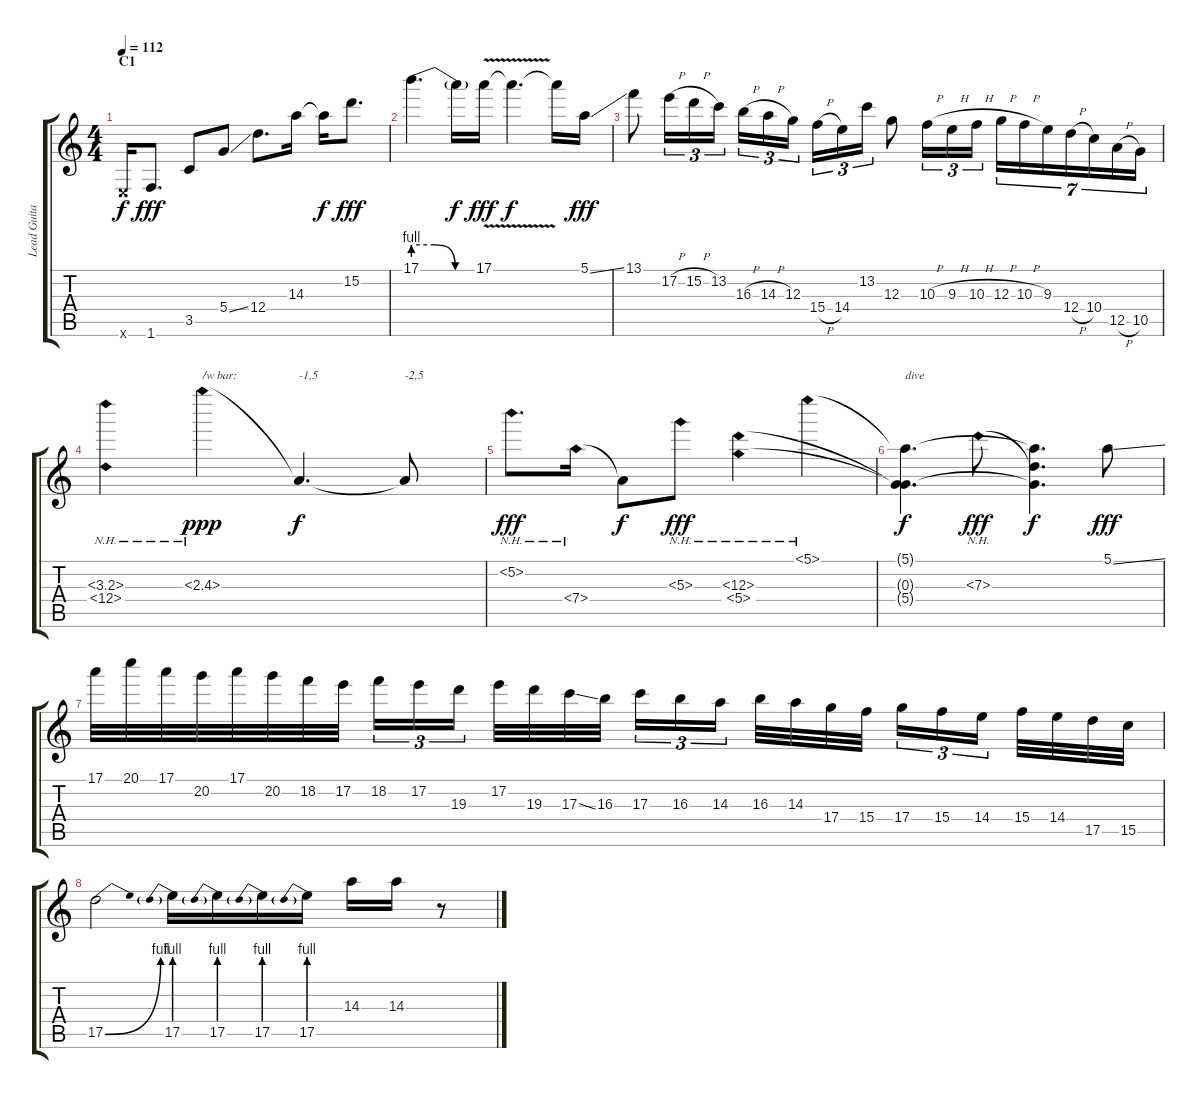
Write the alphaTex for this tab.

\track ("Lead Guitar 1" "Lead Guita") {instrument distortionguitar}
\staff {score tabs}
\tuning (E4 B3 G3 D3 A2 E2) {hide}
\ts (4 4)
\section ("" "C1")
\tempo 112
\clef g2
\ks c
0.6{x}.16{dy f} 1.6.8{d dy fff} 3.5.8 5.4{ss}.8 12.4.8{d} 14.3.16 14.3{t}.16{dy f} 15.2.8{d dy fff} |
17.1{be (custom 0 4 20 4 40 0 60 0)}.4{d} 17.1{t}.16{dy f} 17.1{v}.16{dy fff} 17.1{t}.4{d dy f} 17.1{t}.16 5.1{ss}.16{dy fff} |
13.1.8 17.2{h}.16{tu (3 2)} 15.2{h}.16{tu (3 2)} 13.2.16{tu (3 2)} 16.3{h}.16{tu (3 2)} 14.3{h}.16{tu (3 2)} 12.3.16{tu (3 2)} 15.4{h}.16{tu (3 2)} 14.4.16{tu (3 2)} 13.2.16{tu (3 2)} 12.3.8 10.3{h}.16{tu (3 2)} 9.3{h}.16{tu (3 2)} 10.3{h}.16{tu (3 2)} 12.3{h}.16{tu (7 4)} 10.3{h}.16{tu (7 4)} 9.3.16{tu (7 4)} 12.4{h}.16{tu (7 4)} 10.4.16{tu (7 4)} 12.5{h}.16{tu (7 4)} 10.5.16{tu (7 4)} |
(3.3{nh} 0.4{nh}).4 2.3{nh}.4{txt "/w bar:" dy ppp} 2.3{t}.4{d txt "-1,5" dy f} 2.3{t}.8{txt "-2,5"} |
5.2{nh}.8{d dy fff} 7.4{nh}.16 7.4{t}.8{dy f} 5.3{nh}.8{dy fff} (0.3{nh} 5.4{nh}).4 5.1{nh}.4 |
(5.1{t} 0.3{t} 5.4{t}).4{d txt "dive" dy f volume 0} 7.3{nh}.8{dy fff} (5.1{t} 7.3{t} 5.4{t}).4{d dy f} 5.1{ss}.8{dy fff volume 16} |
17.1.32 20.1.32 17.1.32 20.2.32 17.1.32 20.2.32 18.2.32 17.2.32 18.2.16{tu (3 2)} 17.2.16{tu (3 2)} 19.3.16{tu (3 2)} 17.2.32 19.3.32 17.3{ss}.32 16.3.32 17.3.16{tu (3 2)} 16.3.16{tu (3 2)} 14.3.16{tu (3 2)} 16.3.32 14.3.32 17.4.32 15.4.32 17.4.16{tu (3 2)} 15.4.16{tu (3 2)} 14.4.16{tu (3 2)} 15.4.32 14.4.32 17.5.32 15.5.32 |
17.5{be (bend 0 0 60 4)}.2 17.5{be (prebend 0 4 60 4)}.16 17.5{be (prebend 0 4 60 4)}.16 17.5{be (prebend 0 4 60 4)}.16 17.5{be (prebend 0 4 60 4)}.16 14.3.16 14.3{ss}.16 r.8
